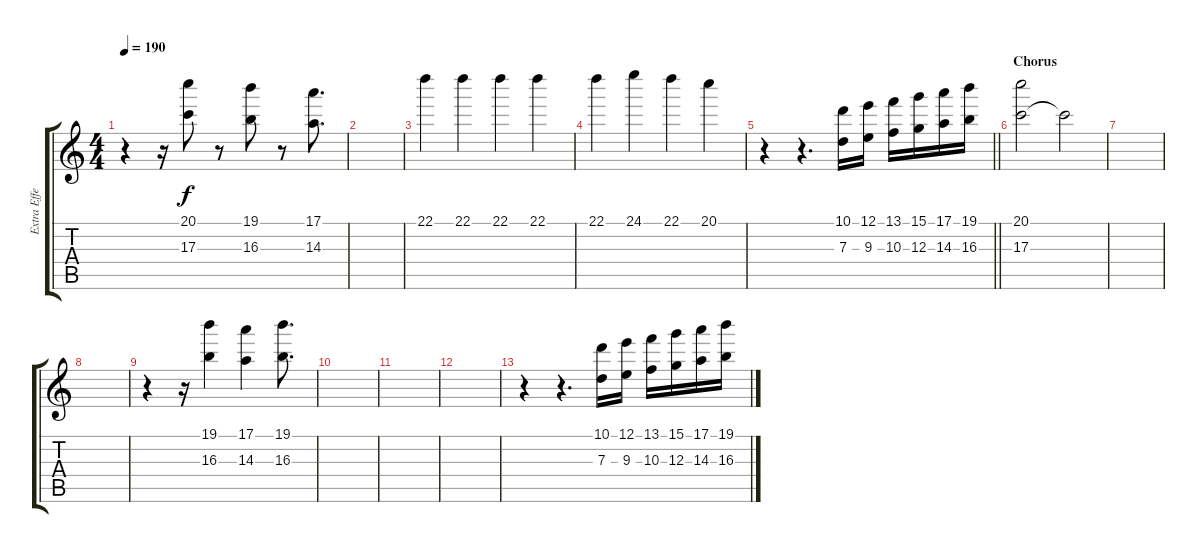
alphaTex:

\track ("Extra Effect" "Extra Effe") {instrument clavinet}
\staff {score tabs}
\tuning (E5 B4 G4 D4 A3 E3) {hide}
\ts (4 4)
\tempo 190
\clef g2
\ks c
r.4{dy f} r.16 (20.1 17.3).8 r.8 (19.1 16.3).8 r.8 (17.1 14.3).8{d} |
|
22.1.4 22.1.4 22.1.4 22.1.4 |
22.1.4 24.1.4 22.1.4 20.1.4 |
\barLineRight lightlight
r.4 r.4{d} (10.1 7.3).16 (12.1 9.3).16 (13.1 10.3).16 (15.1 12.3).16 (17.1 14.3).16 (19.1 16.3).16 |
\section ("" "Chorus")
(20.1 17.3).2 17.3{t}.2 |
|
|
r.4 r.16 (19.1 16.3).4 (17.1 14.3).4 (19.1 16.3).8{d} |
|
|
|
r.4 r.4{d} (10.1 7.3).16 (12.1 9.3).16 (13.1 10.3).16 (15.1 12.3).16 (17.1 14.3).16 (19.1 16.3).16
